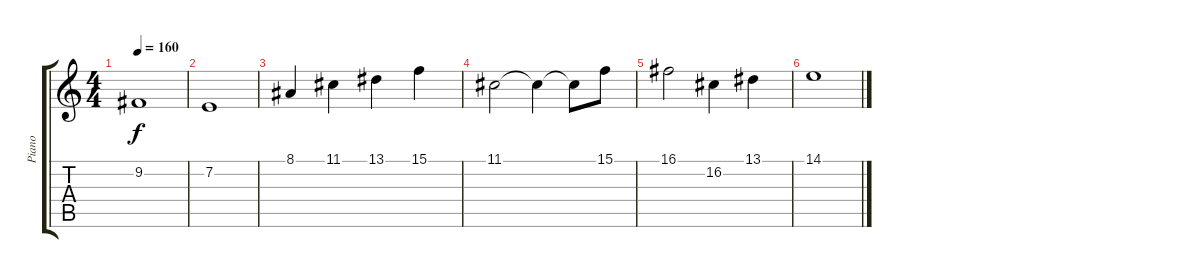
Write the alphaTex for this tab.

\track ("Piano" "Piano") {instrument acousticgrandpiano}
\staff {score tabs}
\tuning (D4 A3 F3 C3 G2 C2) {hide}
\ts (4 4)
\tempo 160
\clef g2
\ks c
9.2.1{dy f} |
7.2.1 |
8.1.4{volume 16 instrument musicbox} 11.1.4 13.1.4 15.1.4 |
11.1.2 11.1{t}.4 11.1{t}.8 15.1.8 |
16.1.2 16.2.4 13.1.4 |
14.1.1
